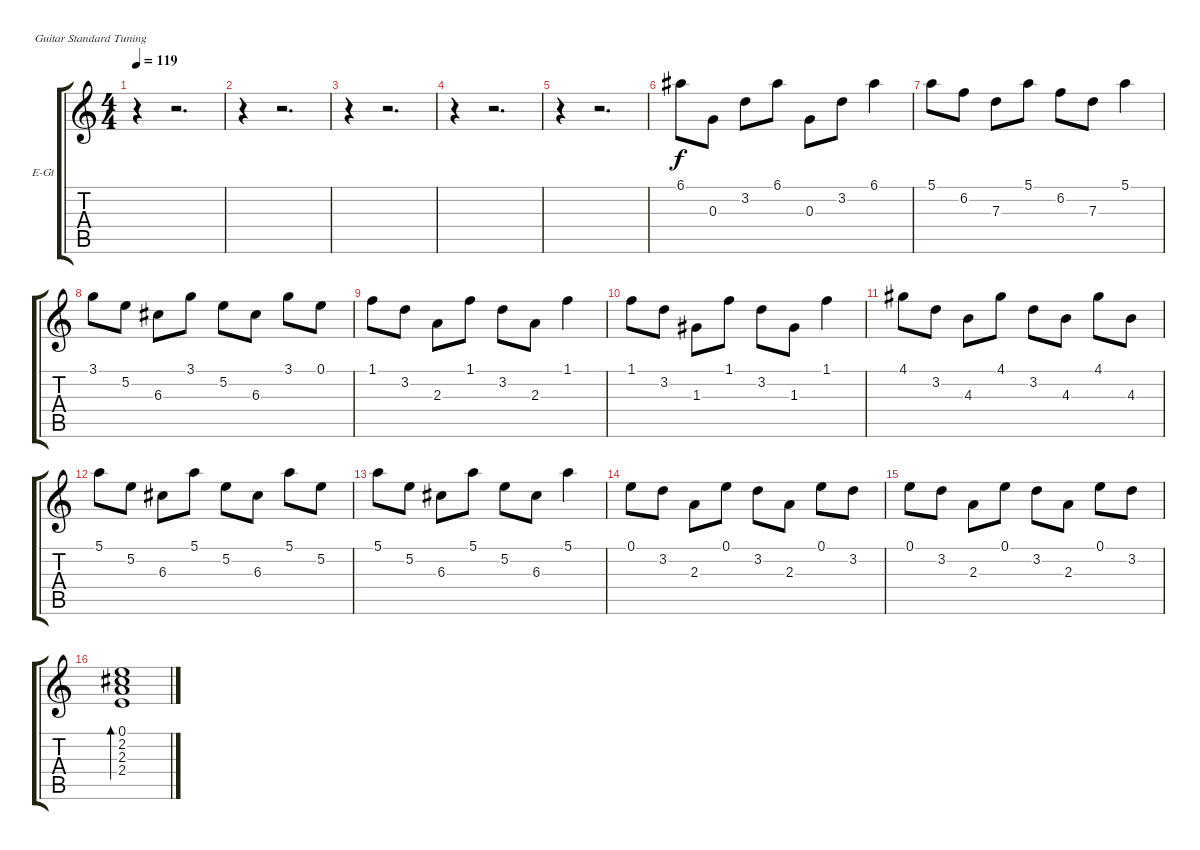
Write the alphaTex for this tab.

\defaultSystemsLayout 4
\bracketExtendMode groupsimilarinstruments
\firstSystemTrackNameOrientation horizontal
\otherSystemsTrackNameOrientation horizontal
\track ("Electric Guitar" "E-Gt") {instrument electricguitarclean}
\staff {score tabs}
\tuning (E4 B3 G3 D3 A2 E2)
\ts (4 4)
\tempo 119
\clef g2
\ks c
r.4{dy f} r.2{d} |
r.4 r.2{d} |
r.4 r.2{d} |
r.4 r.2{d} |
r.4 r.2{d} |
6.1.8 0.3.8 3.2.8 6.1.8 0.3.8 3.2.8 6.1.4 |
5.1.8 6.2.8 7.3.8 5.1.8 6.2.8 7.3.8 5.1.4 |
3.1.8 5.2.8 6.3.8 3.1.8 5.2.8 6.3.8 3.1.8 0.1.8 |
1.1.8 3.2.8 2.3.8 1.1.8 3.2.8 2.3.8 1.1.4 |
1.1.8 3.2.8 1.3.8 1.1.8 3.2.8 1.3.8 1.1.4 |
4.1.8 3.2.8 4.3.8 4.1.8 3.2.8 4.3.8 4.1.8 4.3.8 |
5.1.8 5.2.8 6.3.8 5.1.8 5.2.8 6.3.8 5.1.8 5.2.8 |
5.1.8 5.2.8 6.3.8 5.1.8 5.2.8 6.3.8 5.1.4 |
0.1.8 3.2.8 2.3.8 0.1.8 3.2.8 2.3.8 0.1.8 3.2.8 |
0.1.8 3.2.8 2.3.8 0.1.8 3.2.8 2.3.8 0.1.8 3.2.8 |
(0.1 2.2 2.3 2.4).1{bd 240}
